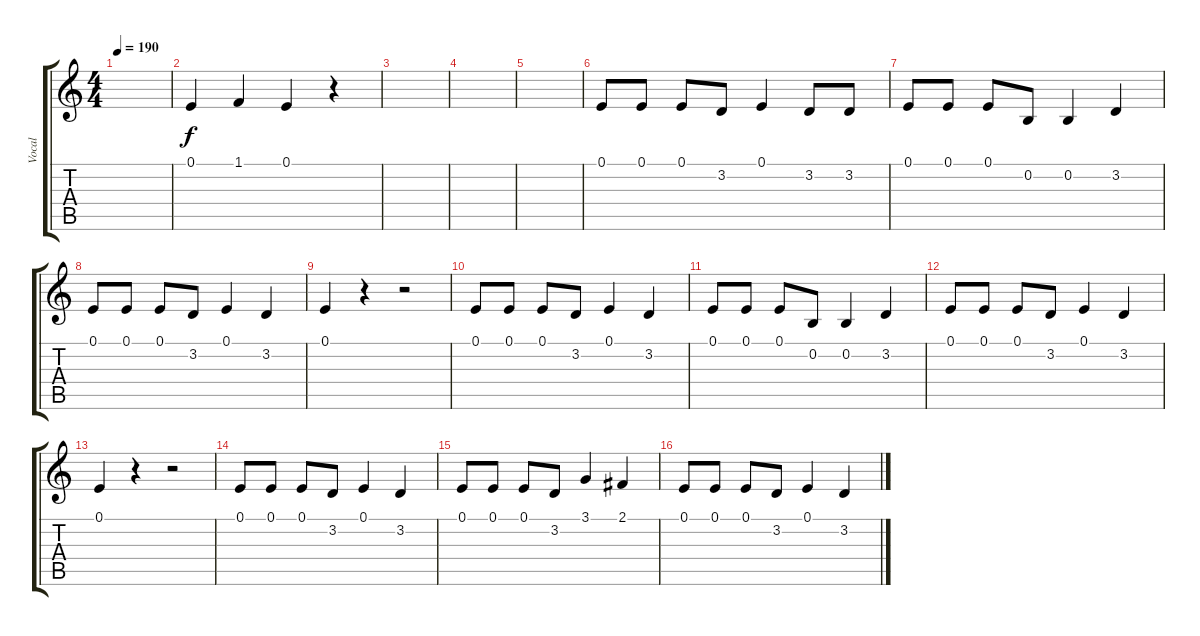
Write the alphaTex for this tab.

\track ("Vocal" "Vocal") {instrument lead2sawtooth}
\staff {score tabs}
\tuning (E4 B3 G3 D3 A2 E2) {hide}
\ts (4 4)
\tempo 190
\clef g2
\ks c
|
0.1.4 1.1.4 0.1.4 r.4 |
|
|
|
0.1.8 0.1.8 0.1.8 3.2.8 0.1.4 3.2.8 3.2.8 |
0.1.8 0.1.8 0.1.8 0.2.8 0.2.4 3.2.4 |
0.1.8 0.1.8 0.1.8 3.2.8 0.1.4 3.2.4 |
0.1.4 r.4 r.2 |
0.1.8 0.1.8 0.1.8 3.2.8 0.1.4 3.2.4 |
0.1.8 0.1.8 0.1.8 0.2.8 0.2.4 3.2.4 |
0.1.8 0.1.8 0.1.8 3.2.8 0.1.4 3.2.4 |
0.1.4 r.4 r.2 |
0.1.8 0.1.8 0.1.8 3.2.8 0.1.4 3.2.4 |
0.1.8 0.1.8 0.1.8 3.2.8 3.1.4 2.1.4 |
0.1.8 0.1.8 0.1.8 3.2.8 0.1.4 3.2.4
